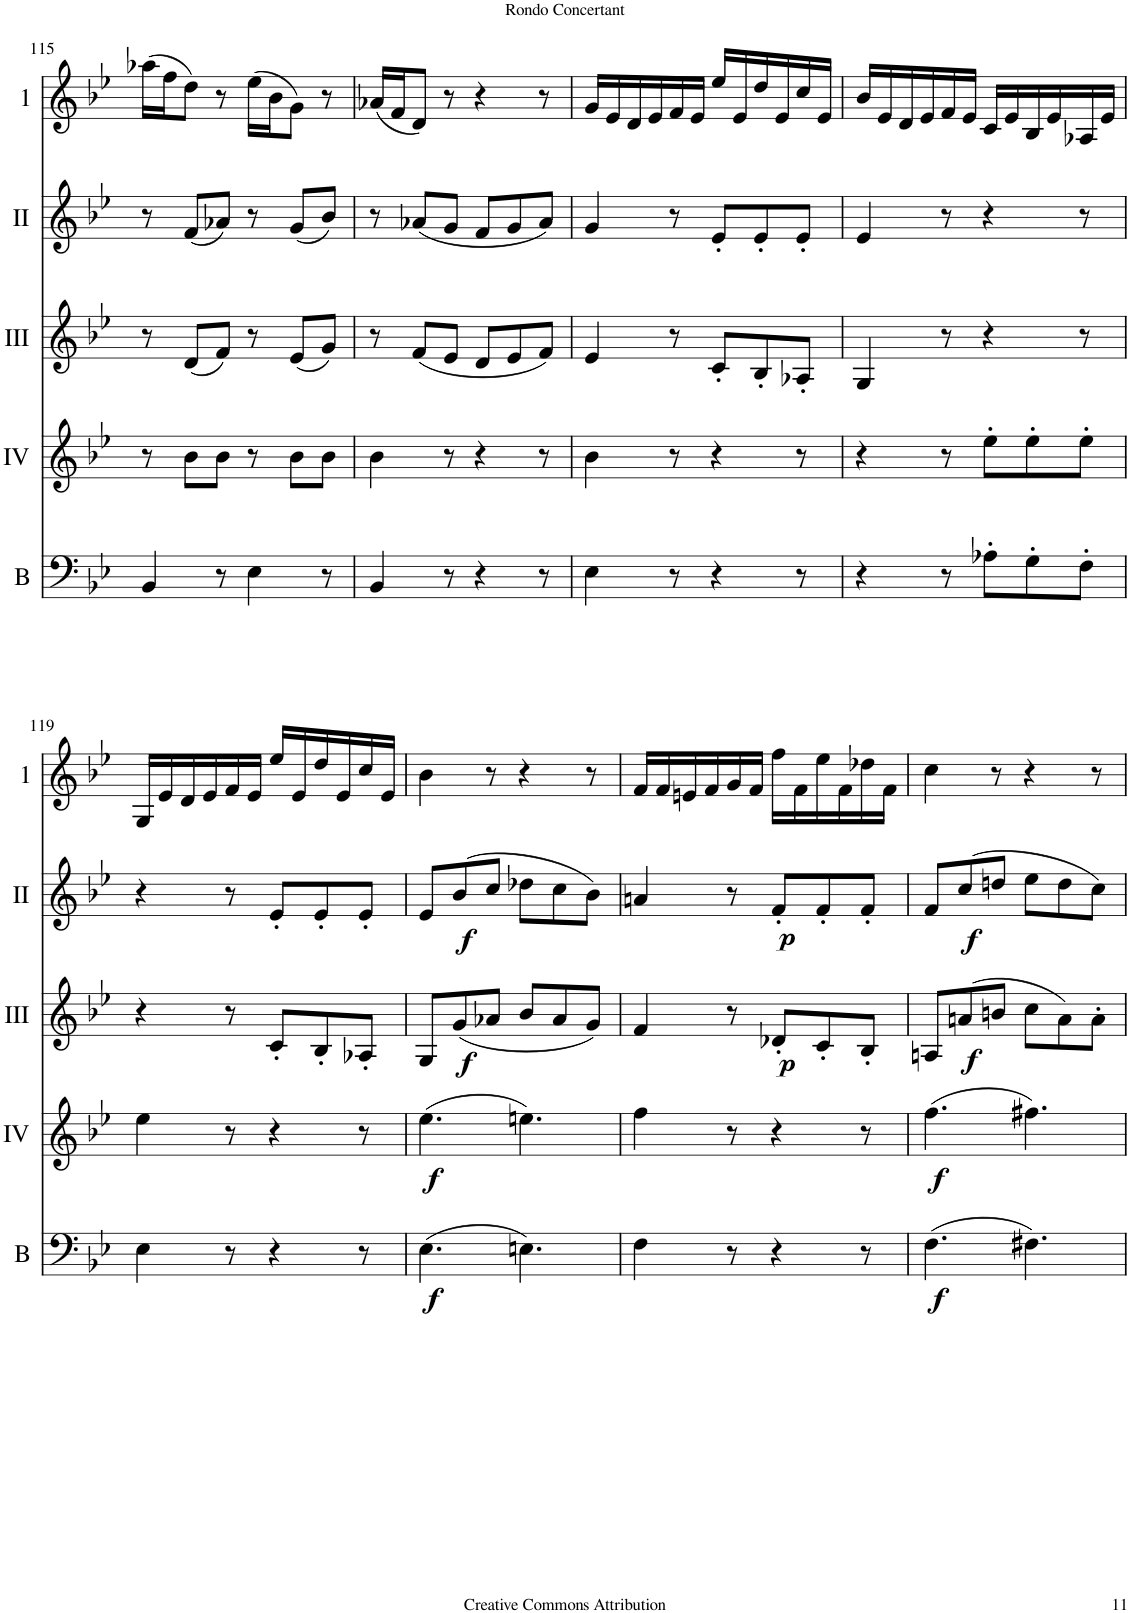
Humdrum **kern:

**kern	**dynam	**kern	**dynam	**kern	**dynam	**kern	**dynam	**kern
*part5	*part5	*part4	*part4	*part3	*part3	*part2	*part2	*part1
*staff5	*staff5	*staff4	*staff4	*staff3	*staff3	*staff2	*staff2	*staff1
*I"Basson	*	*I"Acc. 4	*	*I"Acc. 3	*	*I"Acc. 2	*	*I"Acc. 1
*I'B	*	*	*	*	*	*	*	*
!!LO:PB:g=z
*clefF4	*	*clefG2	*	*clefG2	*	*clefG2	*	*clefG2
*Trd7c12	*	*Trd7c12	*	*	*	*	*	*
*k[b-e-]	*	*k[b-e-]	*	*k[b-e-]	*	*k[b-e-]	*	*k[b-e-]
*M6/8	*	*M6/8	*	*M6/8	*	*M6/8	*	*M6/8
=115	=115	=115	=115	=115	=115	=115	=115	=115
4BB-/	.	8r	.	8r	.	8r	.	(16aa-X\LL
.	.	.	.	.	.	.	.	16ff\J
.	.	8b-\L	.	(8d/L	.	(8f/L	.	8dd\J)
8r	.	8b-\J	.	8f/J)	.	8a-X/J)	.	8r
4E-\	.	8r	.	8r	.	8r	.	(16ee-\LL
.	.	.	.	.	.	.	.	16b-\J
.	.	8b-\L	.	(8e-/L	.	(8g/L	.	8g\J)
8r	.	8b-\J	.	8g/J)	.	8b-/J)	.	8r
=116	=116	=116	=116	=116	=116	=116	=116	=116
4BB-/	.	4b-\	.	8r	.	8r	.	(16a-X/LL
.	.	.	.	.	.	.	.	16f/J
.	.	.	.	(8f/L	.	(8a-X/L	.	8d/J)
8r	.	8r	.	8e-/J	.	8g/J	.	8r
4r	.	4r	.	8d/L	.	8f/L	.	4r
.	.	.	.	8e-/	.	8g/	.	.
8r	.	8r	.	8f/J)	.	8a-/J)	.	8r
=117	=117	=117	=117	=117	=117	=117	=117	=117
4E-\	.	4b-\	.	4e-/	.	4g/	.	16g/LL
.	.	.	.	.	.	.	.	16e-/
.	.	.	.	.	.	.	.	16d/
.	.	.	.	.	.	.	.	16e-/
8r	.	8r	.	8r	.	8r	.	16f/
.	.	.	.	.	.	.	.	16e-/JJ
4r	.	4r	.	8c'/L	.	8e-'/L	.	16ee-/LL
.	.	.	.	.	.	.	.	16e-/
.	.	.	.	8B-'/	.	8e-'/	.	16dd/
.	.	.	.	.	.	.	.	16e-/
8r	.	8r	.	8A-X'/J	.	8e-'/J	.	16cc/
.	.	.	.	.	.	.	.	16e-/JJ
=118	=118	=118	=118	=118	=118	=118	=118	=118
4r	.	4r	.	4G/	.	4e-/	.	16b-/LL
.	.	.	.	.	.	.	.	16e-/
.	.	.	.	.	.	.	.	16d/
.	.	.	.	.	.	.	.	16e-/
8r	.	8r	.	8r	.	8r	.	16f/
.	.	.	.	.	.	.	.	16e-/JJ
8A-X'\L	.	8ee-'\L	.	4r	.	4r	.	16c/LL
.	.	.	.	.	.	.	.	16e-/
8G'\	.	8ee-'\	.	.	.	.	.	16B-/
.	.	.	.	.	.	.	.	16e-/
8F'\J	.	8ee-'\J	.	8r	.	8r	.	16A-X/
.	.	.	.	.	.	.	.	16e-/JJ
!!LO:LB:g=z
=119	=119	=119	=119	=119	=119	=119	=119	=119
4E-\	.	4ee-\	.	4r	.	4r	.	16G/LL
.	.	.	.	.	.	.	.	16e-/
.	.	.	.	.	.	.	.	16d/
.	.	.	.	.	.	.	.	16e-/
8r	.	8r	.	8r	.	8r	.	16f/
.	.	.	.	.	.	.	.	16e-/JJ
4r	.	4r	.	8c'/L	.	8e-'/L	.	16ee-/LL
.	.	.	.	.	.	.	.	16e-/
.	.	.	.	8B-'/	.	8e-'/	.	16dd/
.	.	.	.	.	.	.	.	16e-/
8r	.	8r	.	8A-X'/J	.	8e-'/J	.	16cc/
.	.	.	.	.	.	.	.	16e-/JJ
=120	=120	=120	=120	=120	=120	=120	=120	=120
!	!LO:DY:b	!	!LO:DY:b	!	!	!	!	!
(4.E-\	f	(4.ee-\	f	8G/L	.	8e-/L	.	4b-\
!	!	!	!	!	!LO:DY:b	!	!LO:DY:b	!
.	.	.	.	(8g/	f	(8b-/	f	.
.	.	.	.	8a-X/J	.	8cc/J	.	8r
4.En\)	.	4.een\)	.	8b-/L	.	8dd-X\L	.	4r
.	.	.	.	8a-/	.	8cc\	.	.
.	.	.	.	8g/J)	.	8b-\J)	.	8r
=121	=121	=121	=121	=121	=121	=121	=121	=121
4F\	.	4ff\	.	4f/	.	4an/	.	16f/LL
.	.	.	.	.	.	.	.	16f/
.	.	.	.	.	.	.	.	16en/
.	.	.	.	.	.	.	.	16f/
8r	.	8r	.	8r	.	8r	.	16g/
.	.	.	.	.	.	.	.	16f/JJ
!	!	!	!	!	!LO:DY:b	!	!LO:DY:b	!
4r	.	4r	.	8d-X'/L	p	8f'/L	p	16ff\LL
.	.	.	.	.	.	.	.	16f\
.	.	.	.	8c'/	.	8f'/	.	16ee-\
.	.	.	.	.	.	.	.	16f\
8r	.	8r	.	8B-'/J	.	8f'/J	.	16dd-X\
.	.	.	.	.	.	.	.	16f\JJ
=122	=122	=122	=122	=122	=122	=122	=122	=122
!	!LO:DY:b	!	!LO:DY:b	!	!	!	!	!
(4.F\	f	(4.ff\	f	8An/L	.	8f/L	.	4cc\
!	!	!	!	!	!LO:DY:b	!	!LO:DY:b	!
.	.	.	.	(8an/	f	(8cc/	f	.
.	.	.	.	8bn/J	.	8ddn/J	.	8r
4.F#X\)	.	4.ff#X\)	.	8cc\L	.	8ee-\L	.	4r
.	.	.	.	8a\)	.	8dd\	.	.
.	.	.	.	8a'\J	.	8cc\J)	.	8r
=	=	=	=	=	=	=	=	=
*-	*-	*-	*-	*-	*-	*-	*-	*-
